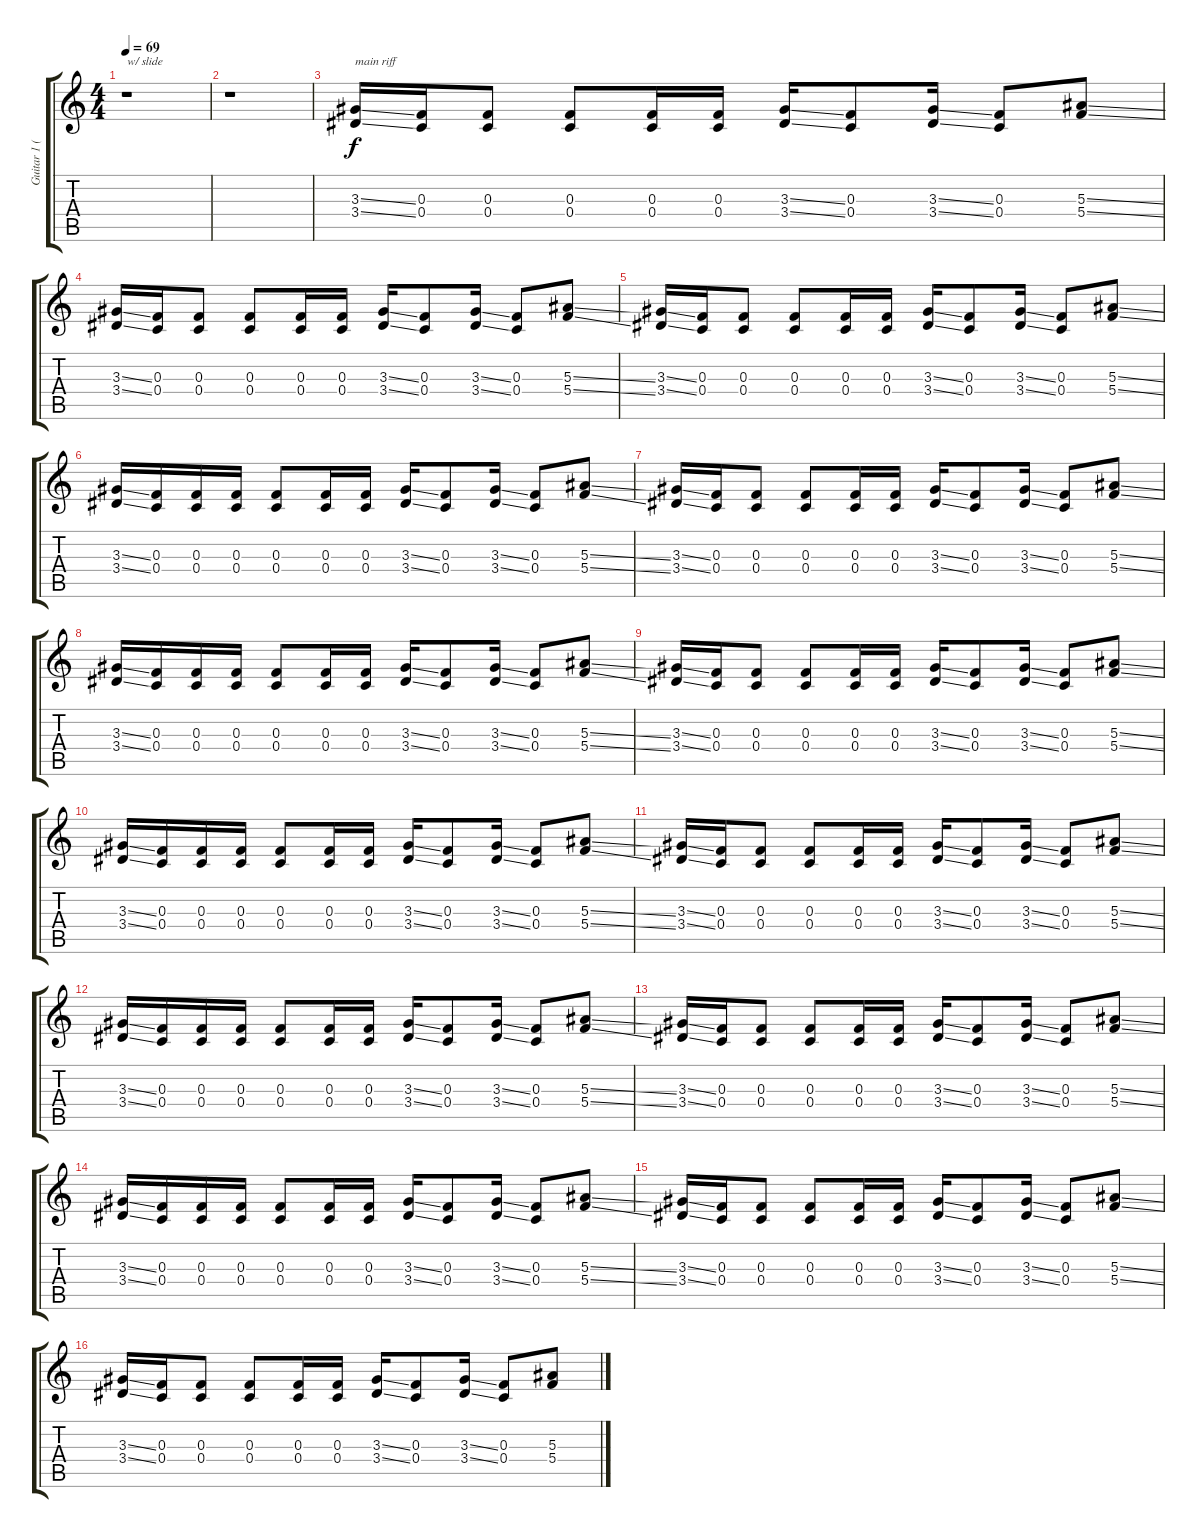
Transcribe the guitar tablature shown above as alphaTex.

\track ("Guitar 1 (w/slide)" "Guitar 1 (") {instrument overdrivenguitar}
\staff {score tabs}
\tuning (C4 A3 F3 C3 A2 F2) {hide}
\ts (4 4)
\tempo 69
\clef g2
\ks c
r.1{txt "w/ slide" dy f instrument overdrivenguitar} |
r.1 |
(3.3{ss} 3.4{ss}).16{txt "main riff"} (0.3 0.4).16 (0.3 0.4).8 (0.3 0.4).8 (0.3 0.4).16 (0.3 0.4).16 (3.3{ss} 3.4{ss}).16 (0.3 0.4).8 (3.3{ss} 3.4{ss}).16 (0.3 0.4).8 (5.3{ss} 5.4{ss}).8 |
(3.3{ss} 3.4{ss}).16 (0.3 0.4).16 (0.3 0.4).8 (0.3 0.4).8 (0.3 0.4).16 (0.3 0.4).16 (3.3{ss} 3.4{ss}).16 (0.3 0.4).8 (3.3{ss} 3.4{ss}).16 (0.3 0.4).8 (5.3{ss} 5.4{ss}).8 |
(3.3{ss} 3.4{ss}).16 (0.3 0.4).16 (0.3 0.4).8 (0.3 0.4).8 (0.3 0.4).16 (0.3 0.4).16 (3.3{ss} 3.4{ss}).16 (0.3 0.4).8 (3.3{ss} 3.4{ss}).16 (0.3 0.4).8 (5.3{ss} 5.4{ss}).8 |
(3.3{ss} 3.4{ss}).16 (0.3 0.4).16 (0.3 0.4).16 (0.3 0.4).16 (0.3 0.4).8 (0.3 0.4).16 (0.3 0.4).16 (3.3{ss} 3.4{ss}).16 (0.3 0.4).8 (3.3{ss} 3.4{ss}).16 (0.3 0.4).8 (5.3{ss} 5.4{ss}).8 |
(3.3{ss} 3.4{ss}).16 (0.3 0.4).16 (0.3 0.4).8 (0.3 0.4).8 (0.3 0.4).16 (0.3 0.4).16 (3.3{ss} 3.4{ss}).16 (0.3 0.4).8 (3.3{ss} 3.4{ss}).16 (0.3 0.4).8 (5.3{ss} 5.4{ss}).8 |
(3.3{ss} 3.4{ss}).16 (0.3 0.4).16 (0.3 0.4).16 (0.3 0.4).16 (0.3 0.4).8 (0.3 0.4).16 (0.3 0.4).16 (3.3{ss} 3.4{ss}).16 (0.3 0.4).8 (3.3{ss} 3.4{ss}).16 (0.3 0.4).8 (5.3{ss} 5.4{ss}).8 |
(3.3{ss} 3.4{ss}).16 (0.3 0.4).16 (0.3 0.4).8 (0.3 0.4).8 (0.3 0.4).16 (0.3 0.4).16 (3.3{ss} 3.4{ss}).16 (0.3 0.4).8 (3.3{ss} 3.4{ss}).16 (0.3 0.4).8 (5.3{ss} 5.4{ss}).8 |
(3.3{ss} 3.4{ss}).16 (0.3 0.4).16 (0.3 0.4).16 (0.3 0.4).16 (0.3 0.4).8 (0.3 0.4).16 (0.3 0.4).16 (3.3{ss} 3.4{ss}).16 (0.3 0.4).8 (3.3{ss} 3.4{ss}).16 (0.3 0.4).8 (5.3{ss} 5.4{ss}).8 |
(3.3{ss} 3.4{ss}).16 (0.3 0.4).16 (0.3 0.4).8 (0.3 0.4).8 (0.3 0.4).16 (0.3 0.4).16 (3.3{ss} 3.4{ss}).16 (0.3 0.4).8 (3.3{ss} 3.4{ss}).16 (0.3 0.4).8 (5.3{ss} 5.4{ss}).8 |
(3.3{ss} 3.4{ss}).16 (0.3 0.4).16 (0.3 0.4).16 (0.3 0.4).16 (0.3 0.4).8 (0.3 0.4).16 (0.3 0.4).16 (3.3{ss} 3.4{ss}).16 (0.3 0.4).8 (3.3{ss} 3.4{ss}).16 (0.3 0.4).8 (5.3{ss} 5.4{ss}).8 |
(3.3{ss} 3.4{ss}).16 (0.3 0.4).16 (0.3 0.4).8 (0.3 0.4).8 (0.3 0.4).16 (0.3 0.4).16 (3.3{ss} 3.4{ss}).16 (0.3 0.4).8 (3.3{ss} 3.4{ss}).16 (0.3 0.4).8 (5.3{ss} 5.4{ss}).8 |
(3.3{ss} 3.4{ss}).16 (0.3 0.4).16 (0.3 0.4).16 (0.3 0.4).16 (0.3 0.4).8 (0.3 0.4).16 (0.3 0.4).16 (3.3{ss} 3.4{ss}).16 (0.3 0.4).8 (3.3{ss} 3.4{ss}).16 (0.3 0.4).8 (5.3{ss} 5.4{ss}).8 |
(3.3{ss} 3.4{ss}).16 (0.3 0.4).16 (0.3 0.4).8 (0.3 0.4).8 (0.3 0.4).16 (0.3 0.4).16 (3.3{ss} 3.4{ss}).16 (0.3 0.4).8 (3.3{ss} 3.4{ss}).16 (0.3 0.4).8 (5.3{ss} 5.4{ss}).8 |
(3.3{ss} 3.4{ss}).16 (0.3 0.4).16 (0.3 0.4).8 (0.3 0.4).8 (0.3 0.4).16 (0.3 0.4).16 (3.3{ss} 3.4{ss}).16 (0.3 0.4).8 (3.3{ss} 3.4{ss}).16 (0.3 0.4).8 (5.3{ss} 5.4{ss}).8
